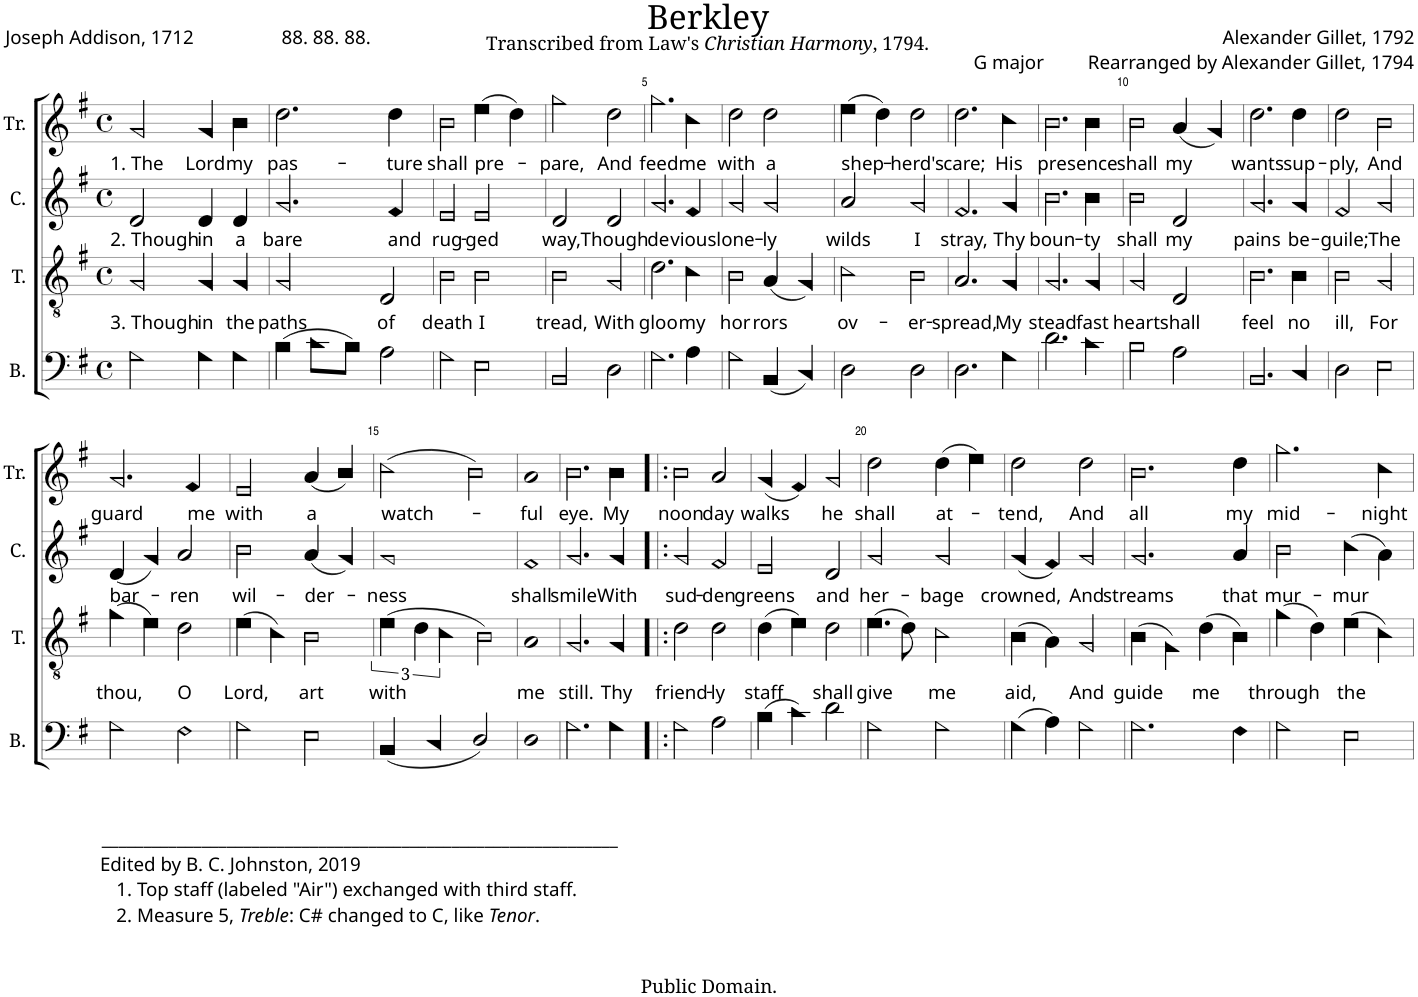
**kern	**kern	**text	**text	**kern	**text	**kern	**text
*part4	*part3	*part3	*part3	*part2	*part2	*part1	*part1
*staff4	*staff3	*staff3	*staff3	*staff2	*staff2	*staff1	*staff1
*I"B.	*I"T.	*	*	*I"C.	*	*I"Tr.	*
*I'B.	*I'T.	*	*	*I'C.	*	*I'Tr.	*
*clefF4	*clefGv2	*	*	*clefG2	*	*clefG2	*
*k[f#]	*k[f#]	*	*	*k[f#]	*	*k[f#]	*
*M4/4	*M4/4	*	*	*M4/4	*	*M4/4	*
*met(c)	*met(c)	*	*	*met(c)	*	*met(c)	*
=1	=1	=1	=1	=1	=1	=1	=1
!	!	!	!LO:LY:b	!	!LO:LY:b	!	!LO:LY:b
2G!\	2G!/	.	3. Though	2d!/	2. Though	2g!/	1. The
!	!	!	!LO:LY:b	!	!LO:LY:b	!	!LO:LY:b
4G!\	4G!/	.	in	4d!/	in	4g!/	Lord
!	!	!	!LO:LY:b	!	!LO:LY:b	!	!LO:LY:b
4G!\	4G!/	.	the	4d!/	a	4b!\	my
=2	=2	=2	=2	=2	=2	=2	=2
!	!	!	!LO:LY:b	!	!LO:LY:b	!	!LO:LY:b
(4B!\	2G!/	.	paths	2.g!/	bare	2.dd!\	pas-
8c!\L	.	.	.	.	.	.	.
8B!\J)	.	.	.	.	.	.	.
!	!	!	!LO:LY:b	!	!	!	!
2A!\	2D!/	.	of	.	.	.	.
!	!	!	!	!	!LO:LY:b	!	!LO:LY:b
.	.	.	.	4f#!/	and	4dd!\	-ture
=3	=3	=3	=3	=3	=3	=3	=3
!	!	!	!LO:LY:b	!	!LO:LY:b	!	!LO:LY:b
2G!\	2B!\	.	death	2e!/	rug-	2b!\	shall
!	!	!	!LO:LY:b	!	!LO:LY:b	!	!LO:LY:b
2E!\	2B!\	.	I	2e!/	-ged	(4ee!\	pre-
.	.	.	.	.	.	4dd!\)	.
=4	=4	=4	=4	=4	=4	=4	=4
!	!	!	!LO:LY:b	!	!LO:LY:b	!	!LO:LY:b
2BB!/	2B!\	.	tread,	2d!/	way,	2gg!\	-pare,
!	!	!	!LO:LY:b	!	!LO:LY:b	!	!LO:LY:b
2D!\	2G!/	.	With	2d!/	Though	2dd!\	And
=5	=5	=5	=5	=5	=5	=5	=5
!	!	!	!LO:LY:b	!	!LO:LY:b	!	!LO:LY:b
2.G!\	2.d!\	.	gloo-	2.g!/	de-	2.gg!\	feed
!	!	!	!LO:LY:b	!	!LO:LY:b	!	!LO:LY:b
4A!\	4c!\	.	-my	4f#!/	-vious	4cc!\	me
=6	=6	=6	=6	=6	=6	=6	=6
!	!	!	!LO:LY:b	!	!LO:LY:b	!	!LO:LY:b
2G!\	2B!\	.	hor-	2g!/	lone-	2dd!\	with
!	!	!	!LO:LY:b	!	!LO:LY:b	!	!LO:LY:b
(4BB!/	(4A!/	.	-rors	2g!/	-ly	2dd!\	a
4C!/)	4G!/)	.	.	.	.	.	.
=7	=7	=7	=7	=7	=7	=7	=7
!	!	!	!LO:LY:b	!	!LO:LY:b	!	!LO:LY:b
2D!\	2c!\	.	ov-	2a!/	wilds	(4ee!\	shep-
.	.	.	.	.	.	4dd!\)	.
!	!	!	!LO:LY:b	!	!LO:LY:b	!	!LO:LY:b
2D!\	2B!\	.	-er-	2g!/	I	2dd!\	-herd's
=8	=8	=8	=8	=8	=8	=8	=8
!	!	!	!LO:LY:b	!	!LO:LY:b	!	!LO:LY:b
2.D!\	2.A!/	.	-spread,	2.f#!/	stray,	2.dd!\	care;
!	!	!	!LO:LY:b	!	!LO:LY:b	!	!LO:LY:b
4G!\	4G!/	.	My	4g!/	Thy	4cc!\	His
=9	=9	=9	=9	=9	=9	=9	=9
!	!	!	!LO:LY:b	!	!LO:LY:b	!	!LO:LY:b
2.d!\	2.G!/	.	stead-	2.b!\	boun-	2.b!\	pre-
!	!	!	!LO:LY:b	!	!LO:LY:b	!	!LO:LY:b
4c!\	4G!/	.	-fast	4b!\	-ty	4b!\	-sence
=10	=10	=10	=10	=10	=10	=10	=10
!	!	!	!LO:LY:b	!	!LO:LY:b	!	!LO:LY:b
2B!\	2G!/	.	heart	2b!\	shall	2b!\	shall
!	!	!	!LO:LY:b	!	!LO:LY:b	!	!LO:LY:b
2A!\	2D!/	.	shall	2d!/	my	(4a!/	my
.	.	.	.	.	.	4g!/)	.
=11	=11	=11	=11	=11	=11	=11	=11
!	!	!	!LO:LY:b	!	!LO:LY:b	!	!LO:LY:b
2.BB!/	2.B!\	.	feel	2.g!/	pains	2.dd!\	wants
!	!	!	!LO:LY:b	!	!LO:LY:b	!	!LO:LY:b
4C!/	4B!\	.	no	4g!/	be-	4dd!\	sup-
=12	=12	=12	=12	=12	=12	=12	=12
!	!	!	!LO:LY:b	!	!LO:LY:b	!	!LO:LY:b
2D!\	2B!\	.	ill,	2f#!/	-guile;	2dd!\	-ply,
!	!	!	!LO:LY:b	!	!LO:LY:b	!	!LO:LY:b
2E!\	2G!/	.	For	2g!/	The	2b!\	And
!!LO:LB:g=z
=13	=13	=13	=13	=13	=13	=13	=13
!	!	!	!LO:LY:b	!	!LO:LY:b	!	!LO:LY:b
2G!\	(4g!\	.	thou,	(4d!/	bar-	2.g!/	guard
.	4e!\)	.	.	4g!/)	.	.	.
!	!	!	!LO:LY:b	!	!LO:LY:b	!	!
2F#!\	2d!\	.	O	2a!/	-ren	.	.
!	!	!	!	!	!	!	!LO:LY:b
.	.	.	.	.	.	4f#!/	me
=14	=14	=14	=14	=14	=14	=14	=14
!	!	!	!LO:LY:b	!	!LO:LY:b	!	!LO:LY:b
2G!\	(4e!\	.	Lord,	2b!\	wil-	2e!/	with
.	4c!\)	.	.	.	.	.	.
!	!	!	!LO:LY:b	!	!LO:LY:b	!	!LO:LY:b
2E!\	2B!\	.	art	(4a!/	-der-	(4a!/	a
.	.	.	.	4g!/)	.	4b!/)	.
=15	=15	=15	=15	=15	=15	=15	=15
!LO:TX:b:t=______________________________________________________________	!	!	!	!	!	!	!
!LO:TX:b:t=Edited by B. C. Johnston, 2019	!	!	!	!	!	!	!
!LO:TX:b:t=1. Top staff (labeled "Air") exchanged with third staff.	!	!	!	!	!	!	!
!LO:TX:b:t=2. Measure 5,	!	!	!	!	!	!	!
!LO:TX:b:i:t=Treble	!	!	!	!	!	!	!
!LO:TX:b:t=&colon; C# changed to C, like	!	!	!	!	!	!	!
!LO:TX:b:i:t=Tenor	!	!	!	!	!	!	!
!LO:TX:b:t=.	!	!	!	!	!	!	!
!	!	!	!LO:LY:b	!	!LO:LY:b	!	!LO:LY:b
(4BB!/	(6e!\	.	with	1g!	-ness	(2cc!\	watch-
.	6d!\	.	.	.	.	.	.
4C!/	.	.	.	.	.	.	.
.	6c!\	.	.	.	.	.	.
2D!/)	2B!\)	.	.	.	.	2b!\)	.
=16	=16	=16	=16	=16	=16	=16	=16
!	!	!	!LO:LY:b	!	!LO:LY:b	!	!LO:LY:b
1D!	1A!	.	me	1f#!	shall	1a!	-ful
=17	=17	=17	=17	=17	=17	=17	=17
!	!	!	!LO:LY:b	!	!LO:LY:b	!	!LO:LY:b
2.G!\	2.G!/	.	still.	2.g!/	smile	2.b!\	eye.
!	!	!	!LO:LY:b	!	!LO:LY:b	!	!LO:LY:b
4G!\	4G!/	.	Thy	4g!/	With	4b!\	My
=18!|:	=18!|:	=18!|:	=18!|:	=18!|:	=18!|:	=18!|:	=18!|:
!	!	!	!LO:LY:b	!	!LO:LY:b	!	!LO:LY:b
2G!\	2d!\	.	friend-	2g!/	sud-	2b!\	noon-
!	!	!	!LO:LY:b	!	!LO:LY:b	!	!LO:LY:b
2A!\	2d!\	.	-ly	2f#!/	-den	2a!/	-day
=19	=19	=19	=19	=19	=19	=19	=19
!	!	!	!LO:LY:b	!	!LO:LY:b	!	!LO:LY:b
(4B!\	(4d!\	.	staff	2e!/	greens	(4g!/	walks
4c!\)	4e!\)	.	.	.	.	4f#!/)	.
!	!	!	!LO:LY:b	!	!LO:LY:b	!	!LO:LY:b
2d!\	2d!\	.	shall	2d!/	and	2g!/	he
=20	=20	=20	=20	=20	=20	=20	=20
!	!	!	!LO:LY:b	!	!LO:LY:b	!	!LO:LY:b
2G!\	(4.e!\	.	give	2g!/	her-	2dd!\	shall
.	8d!\)	.	.	.	.	.	.
!	!	!	!LO:LY:b	!	!LO:LY:b	!	!LO:LY:b
2G!\	2c!\	.	me	2g!/	-bage	(4dd!\	at-
.	.	.	.	.	.	4ee!\)	.
=21	=21	=21	=21	=21	=21	=21	=21
!	!	!	!LO:LY:b	!	!LO:LY:b	!	!LO:LY:b
(4G!\	(4B!\	.	aid,	(4g!/	crowned,	2dd!\	-tend,
4A!\)	4A!\)	.	.	4f#!/)	.	.	.
!	!	!	!LO:LY:b	!	!LO:LY:b	!	!LO:LY:b
2G!\	2G!/	.	And	2g!/	And	2dd!\	And
=22	=22	=22	=22	=22	=22	=22	=22
!	!	!	!LO:LY:b	!	!LO:LY:b	!	!LO:LY:b
2.G!\	(4B!\	.	guide	2.g!/	streams	2.b!\	all
.	4G!\)	.	.	.	.	.	.
!	!	!	!LO:LY:b	!	!	!	!
.	(4d!\	.	me	.	.	.	.
!	!	!	!	!	!LO:LY:b	!	!LO:LY:b
4F#!\	4B!\)	.	.	4a!/	that	4dd!\	my
=23	=23	=23	=23	=23	=23	=23	=23
!	!	!	!LO:LY:b	!	!LO:LY:b	!	!LO:LY:b
2G!\	(4g!\	.	through	2b!\	mur-	2.gg!\	mid-
.	4d!\)	.	.	.	.	.	.
!	!	!	!LO:LY:b	!	!LO:LY:b	!	!
2E!\	(4e!\	.	the	(4cc!\	-mur	.	.
!	!	!	!	!	!	!	!LO:LY:b
.	4c!\)	.	.	4a!\)	.	4cc!\	-night
=	=	=	=	=	=	=	=
*-	*-	*-	*-	*-	*-	*-	*-
